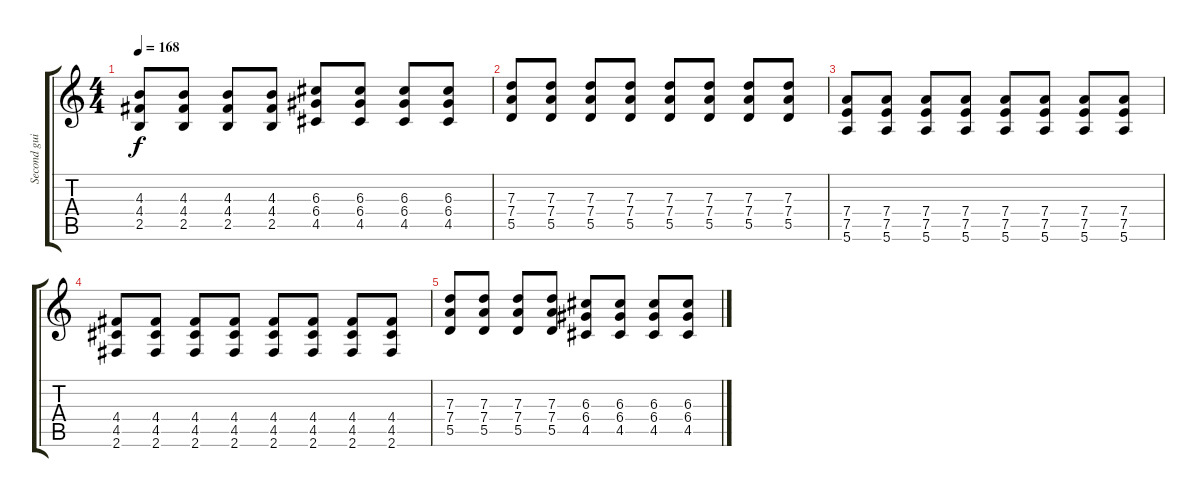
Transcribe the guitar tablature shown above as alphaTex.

\track ("Second guitar" "Second gui") {instrument overdrivenguitar}
\staff {score tabs}
\tuning (E4 B3 G3 D3 A2 E2) {hide}
\ts (4 4)
\tempo 168
\clef g2
\ks c
(4.3 4.4 2.5).8{dy f} (4.3 4.4 2.5).8 (4.3 4.4 2.5).8 (4.3 4.4 2.5).8 (6.3 6.4 4.5).8 (6.3 6.4 4.5).8 (6.3 6.4 4.5).8 (6.3 6.4 4.5).8 |
(7.3 7.4 5.5).8 (7.3 7.4 5.5).8 (7.3 7.4 5.5).8 (7.3 7.4 5.5).8 (7.3 7.4 5.5).8 (7.3 7.4 5.5).8 (7.3 7.4 5.5).8 (7.3 7.4 5.5).8 |
(7.4 7.5 5.6).8 (7.4 7.5 5.6).8 (7.4 7.5 5.6).8 (7.4 7.5 5.6).8 (7.4 7.5 5.6).8 (7.4 7.5 5.6).8 (7.4 7.5 5.6).8 (7.4 7.5 5.6).8 |
(4.4 4.5 2.6).8 (4.4 4.5 2.6).8 (4.4 4.5 2.6).8 (4.4 4.5 2.6).8 (4.4 4.5 2.6).8 (4.4 4.5 2.6).8 (4.4 4.5 2.6).8 (4.4 4.5 2.6).8 |
(7.3 7.4 5.5).8 (7.3 7.4 5.5).8 (7.3 7.4 5.5).8 (7.3 7.4 5.5).8 (6.3 6.4 4.5).8 (6.3 6.4 4.5).8 (6.3 6.4 4.5).8 (6.3 6.4 4.5).8
